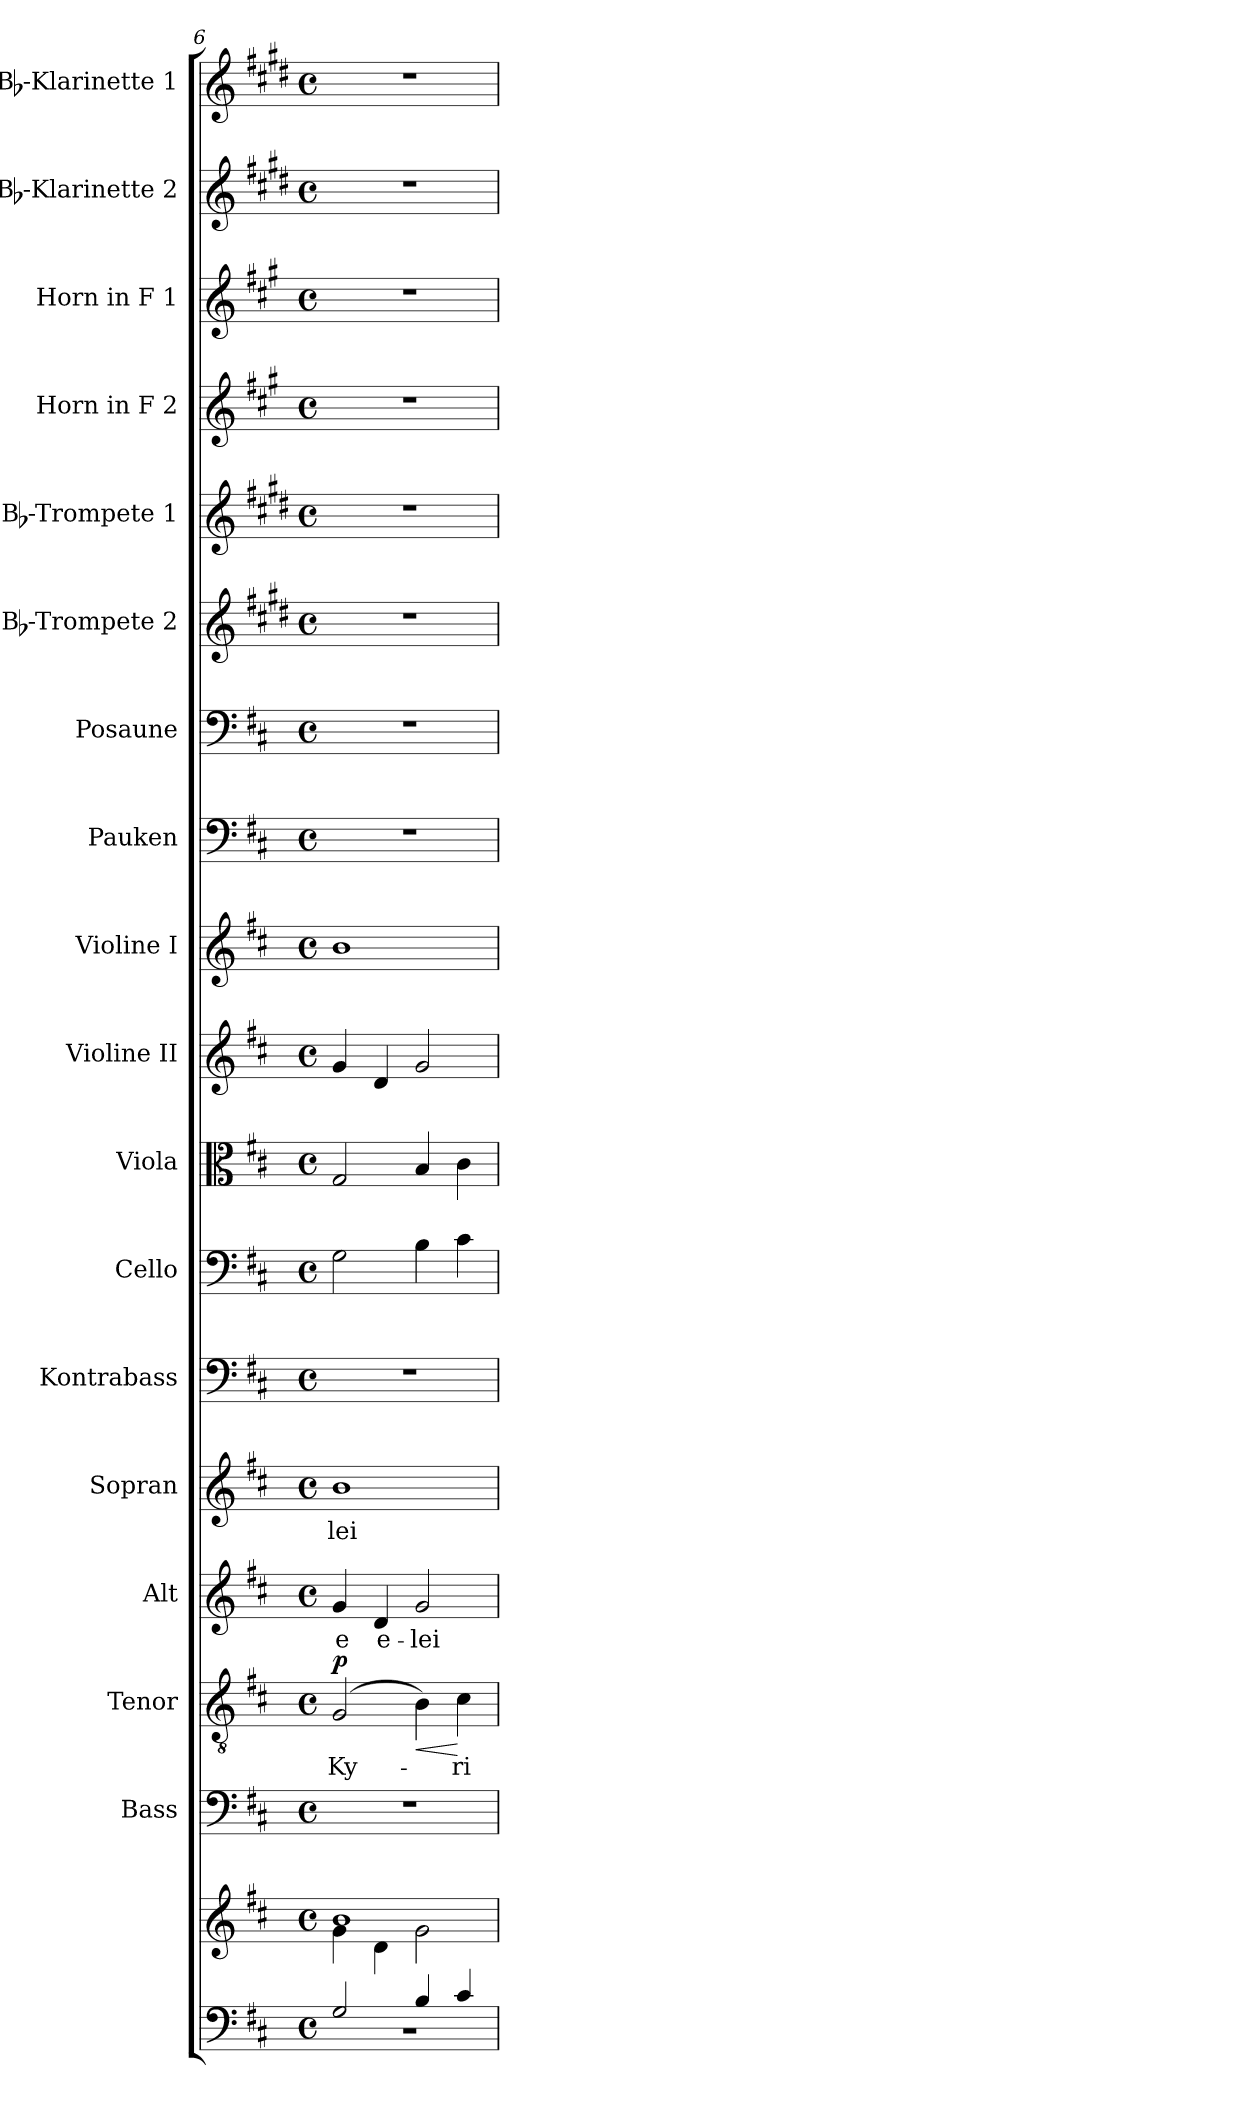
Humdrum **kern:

**kern	**kern	**kern	**kern	**text	**dynam	**kern	**text	**kern	**text	**kern	**kern	**kern	**kern	**kern	**kern	**kern	**kern	**kern	**kern	**kern	**kern	**kern
*part18	*part18	*part17	*part16	*part16	*part16	*part15	*part15	*part14	*part14	*part13	*part12	*part11	*part10	*part9	*part8	*part7	*part6	*part5	*part4	*part3	*part2	*part1
*staff19	*staff18	*staff17	*staff16	*staff16	*staff16	*staff15	*staff15	*staff14	*staff14	*staff13	*staff12	*staff11	*staff10	*staff9	*staff8	*staff7	*staff6	*staff5	*staff4	*staff3	*staff2	*staff1
*	*	*I"Bass	*I"Tenor	*	*	*I"Alt	*	*I"Sopran	*	*I"Kontrabass	*I"Cello	*I"Viola	*I"Violine II	*I"Violine I	*I"Pauken	*I"Posaune	*I"Bb-Trompete 2	*I"Bb-Trompete 1	*I"Horn in F 2	*I"Horn in F 1	*I"Bb-Klarinette 2	*I"Bb-Klarinette 1
*	*	*I'B.	*I'T.	*	*	*I'A.	*	*I'S.	*	*I'Kb.	*	*I'Vla.	*I'Vl. II	*I'Vl. I	*I'Pk.	*I'Pos.	*I'Bb Trp. 2	*I'Bb Trp. 1	*	*	*I'Bb Kl. 2	*I'Bb Kl. 1
*clefF4	*clefG2	*clefF4	*clefGv2	*	*	*clefG2	*	*clefG2	*	*clefF4	*clefF4	*clefC3	*clefG2	*clefG2	*clefF4	*clefF4	*clefG2	*clefG2	*clefG2	*clefG2	*clefG2	*clefG2
*	*	*	*	*	*	*	*	*	*	*ITrd7c12	*	*	*	*	*	*	*ITrd1c2	*ITrd1c2	*ITrd4c7	*ITrd4c7	*ITrd1c2	*ITrd1c2
*k[f#c#]	*k[f#c#]	*k[f#c#]	*k[f#c#]	*	*	*k[f#c#]	*	*k[f#c#]	*	*k[f#c#]	*k[f#c#]	*k[f#c#]	*k[f#c#]	*k[f#c#]	*k[f#c#]	*k[f#c#]	*k[f#c#]	*k[f#c#]	*k[f#c#]	*k[f#c#]	*k[f#c#]	*k[f#c#]
*D:	*D:	*D:	*D:	*	*	*D:	*	*D:	*	*D:	*D:	*D:	*D:	*D:	*D:	*D:	*D:	*D:	*D:	*D:	*D:	*D:
*M4/4	*M4/4	*M4/4	*M4/4	*	*	*M4/4	*	*M4/4	*	*M4/4	*M4/4	*M4/4	*M4/4	*M4/4	*M4/4	*M4/4	*M4/4	*M4/4	*M4/4	*M4/4	*M4/4	*M4/4
*met(c)	*met(c)	*met(c)	*met(c)	*	*	*met(c)	*	*met(c)	*	*met(c)	*met(c)	*met(c)	*met(c)	*met(c)	*met(c)	*met(c)	*met(c)	*met(c)	*met(c)	*met(c)	*met(c)	*met(c)
=6	=6	=6	=6	=6	=6	=6	=6	=6	=6	=6	=6	=6	=6	=6	=6	=6	=6	=6	=6	=6	=6	=6
*^	*^	*	*	*	*	*	*	*	*	*	*	*	*	*	*	*	*	*	*	*	*	*
!	!	!	!	!	!	!LO:LY:b	!LO:DY:a	!	!LO:LY:b	!	!LO:LY:b	!	!	!	!	!	!	!	!	!	!	!	!	!
2G/	1r	1b	4g\	1r	(2G/	Ky-	p	4g/	-e	1b	-lei-	1r	2G\	2G/	4g/	1b	1r	1r	1r	1r	1r	1r	1r	1r
!	!	!	!	!	!	!	!	!	!LO:LY:b	!	!	!	!	!	!	!	!	!	!	!	!	!	!	!
.	.	.	4d\	.	.	.	.	4d/	e-	.	.	.	.	.	4d/	.	.	.	.	.	.	.	.	.
!	!	!	!	!	!	!	!LO:HP:b	!	!LO:LY:b	!	!	!	!	!	!	!	!	!	!	!	!	!	!	!
4B/	.	.	2g\	.	4B\)	.	<	2g/	-lei-	.	.	.	4B\	4B/	2g/	.	.	.	.	.	.	.	.	.
!	!	!	!	!	!	!LO:LY:b	!	!	!	!	!	!	!	!	!	!	!	!	!	!	!	!	!	!
4c#/	.	.	.	.	4c#\	-ri-	[	.	.	.	.	.	4c#\	4c#\	.	.	.	.	.	.	.	.	.	.
*v	*v	*	*	*	*	*	*	*	*	*	*	*	*	*	*	*	*	*	*	*	*	*	*	*
*	*v	*v	*	*	*	*	*	*	*	*	*	*	*	*	*	*	*	*	*	*	*	*	*
=	=	=	=	=	=	=	=	=	=	=	=	=	=	=	=	=	=	=	=	=	=	=
*-	*-	*-	*-	*-	*-	*-	*-	*-	*-	*-	*-	*-	*-	*-	*-	*-	*-	*-	*-	*-	*-	*-
